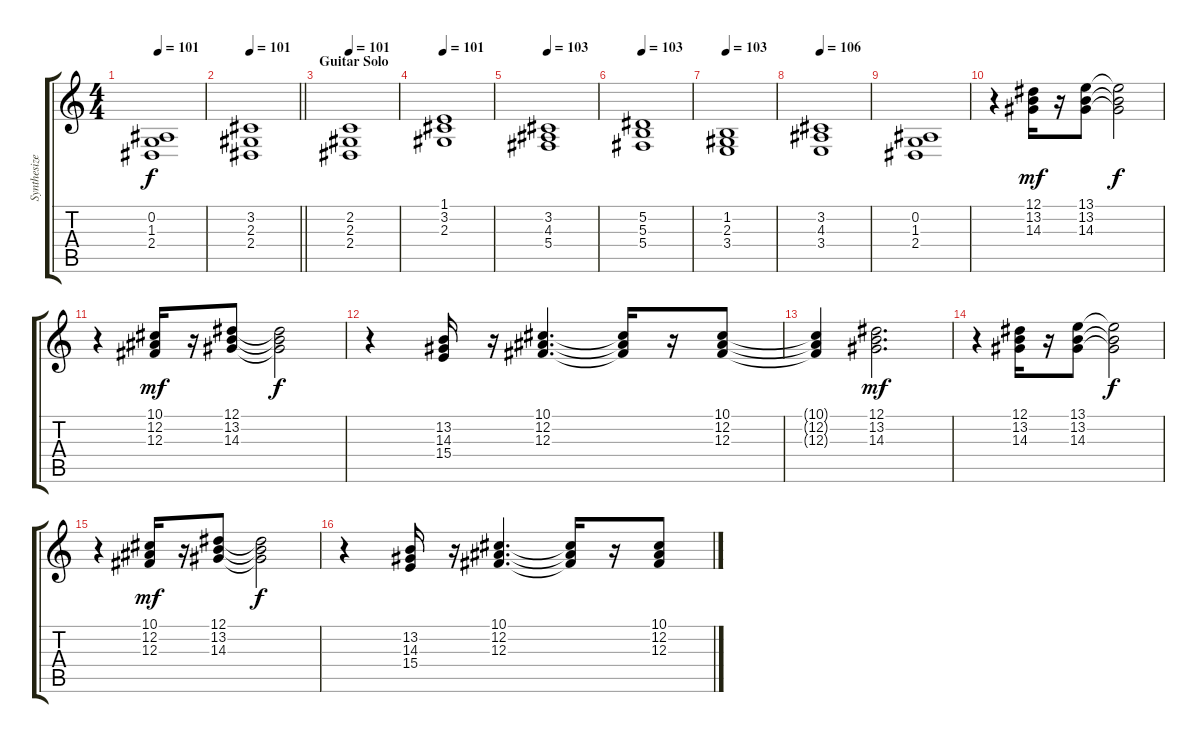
\track ("Synthesizer II" "Synthesize") {instrument synthstrings1}
\staff {score tabs}
\tuning (Eb4 Bb3 Gb3 Db3 Ab2 Eb2) {hide}
\ts (4 4)
\tempo 101
\clef g2
\ks c
(0.2 1.3 2.4).1{dy f} |
\tempo 101
\barLineRight lightlight
(3.2 2.3 2.4).1 |
\section ("" "Guitar Solo")
\tempo 101
(2.2 2.3 2.4).1 |
\tempo 101
(1.1 3.2 2.3).1 |
\tempo 103
(3.2 4.3 5.4).1 |
\tempo 103
(5.2 5.3 5.4).1 |
\tempo 103
(1.2 2.3 3.4).1 |
\tempo 106
(3.2 4.3 3.4).1 |
(0.2 1.3 2.4).1 |
r.4 (12.1 13.2 14.3).16{dy mf} r.16 (13.1 13.2 14.3).8 (13.1{t} 13.2{t} 14.3{t}).2{dy f} |
r.4 (10.1 12.2 12.3).16{dy mf} r.16 (12.1 13.2 14.3).8 (12.1{t} 13.2{t} 14.3{t}).2{dy f} |
r.4 (13.2 14.3 15.4).16 r.16 (10.1 12.2 12.3).4{d} (10.1{t} 12.2{t} 12.3{t}).16 r.16 (10.1 12.2 12.3).8 |
(10.1{t} 12.2{t} 12.3{t}).4 (12.1 13.2 14.3).2{d dy mf} |
r.4 (12.1 13.2 14.3).16 r.16 (13.1 13.2 14.3).8 (13.1{t} 13.2{t} 14.3{t}).2{dy f} |
r.4 (10.1 12.2 12.3).16{dy mf} r.16 (12.1 13.2 14.3).8 (12.1{t} 13.2{t} 14.3{t}).2{dy f} |
r.4 (13.2 14.3 15.4).16 r.16 (10.1 12.2 12.3).4{d} (10.1{t} 12.2{t} 12.3{t}).16 r.16 (10.1 12.2 12.3).8
